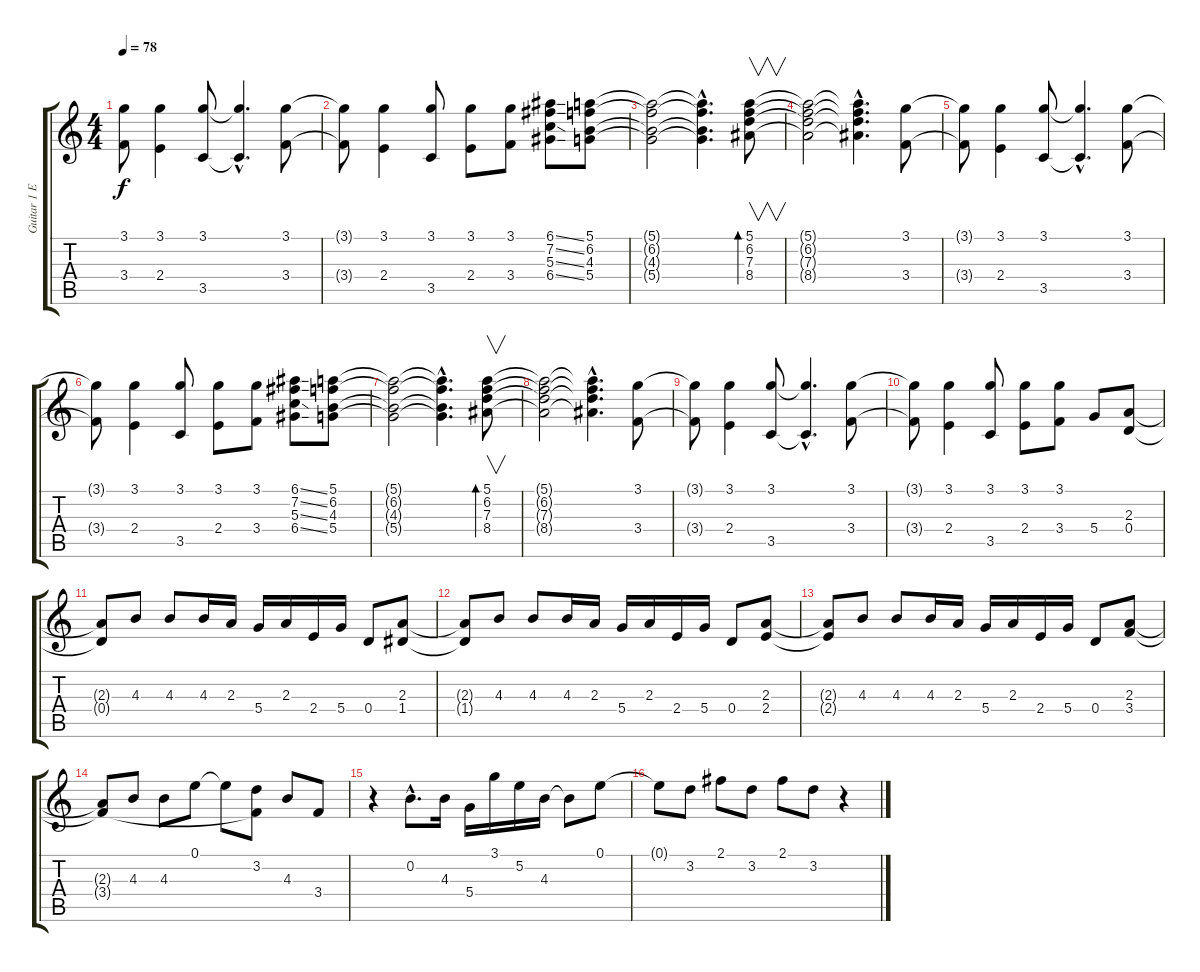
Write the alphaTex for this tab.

\track ("Guitar 1 Electric Jazz Guitar (Lead)" "Guitar 1 E") {instrument electricguitarjazz}
\staff {score tabs}
\tuning (E4 B3 G3 D3 A2 E2) {hide}
\ts (4 4)
\tempo 78
\clef g2
\ks c
(3.1{t} 3.4{t}).8{dy f} (3.1 2.4).4 (3.1 3.5).8 (3.1{hac t} 3.5{hac t}).4{d} (3.1 3.4).8 |
(3.1{t} 3.4{t}).8 (3.1 2.4).4 (3.1 3.5).8 (3.1 2.4).8 (3.1 3.4).8 (6.1{ss} 7.2{ss} 5.3{ss} 6.4{ss}).8 (5.1 6.2 4.3 5.4).8 |
(5.1{t} 6.2{t} 4.3{t} 5.4{t}).2 (5.1{hac t} 6.2{hac t} 4.3{hac t} 5.4{hac t}).4{d} (5.1 6.2 7.3 8.4).8{v bd 60} |
(5.1{t} 6.2{t} 7.3{t} 8.4{t}).2 (5.1{hac t} 6.2{hac t} 7.3{hac t} 8.4{hac t}).4{d} (3.1 3.4).8 |
(3.1{t} 3.4{t}).8 (3.1 2.4).4 (3.1 3.5).8 (3.1{hac t} 3.5{hac t}).4{d} (3.1 3.4).8 |
(3.1{t} 3.4{t}).8 (3.1 2.4).4 (3.1 3.5).8 (3.1 2.4).8 (3.1 3.4).8 (6.1{ss} 7.2{ss} 5.3{ss} 6.4{ss}).8 (5.1 6.2 4.3 5.4).8 |
(5.1{t} 6.2{t} 4.3{t} 5.4{t}).2 (5.1{hac t} 6.2{hac t} 4.3{hac t} 5.4{hac t}).4{d} (5.1 6.2 7.3 8.4).8{v bd 60} |
(5.1{t} 6.2{t} 7.3{t} 8.4{t}).2 (5.1{hac t} 6.2{hac t} 7.3{hac t} 8.4{hac t}).4{d} (3.1 3.4).8 |
(3.1{t} 3.4{t}).8 (3.1 2.4).4 (3.1 3.5).8 (3.1{hac t} 3.5{hac t}).4{d} (3.1 3.4).8 |
(3.1{t} 3.4{t}).8 (3.1 2.4).4 (3.1 3.5).8 (3.1 2.4).8 (3.1 3.4).8 5.4.8 (2.3 0.4).8 |
(2.3{t} 0.4{t}).8 4.3.8 4.3.8 4.3.16 2.3.16 5.4.16 2.3.16 2.4.16 5.4.16 0.4.8 (2.3 1.4).8 |
(2.3{t} 1.4{t}).8 4.3.8 4.3.8 4.3.16 2.3.16 5.4.16 2.3.16 2.4.16 5.4.16 0.4.8 (2.3 2.4).8 |
(2.3{t} 2.4{t}).8 4.3.8 4.3.8 4.3.16 2.3.16 5.4.16 2.3.16 2.4.16 5.4.16 0.4.8 (2.3 3.4).8 |
(2.3{t} 3.4{t}).8 4.3.8 4.3.8 0.1.8 0.1{t}.8 (3.2 3.4{t}).8 4.3.8 3.4.8 |
r.4 0.2{hac}.8{d} 4.3.16 5.4.16 3.1.16 5.2.16 4.3.16 4.3{t}.8 0.1.8 |
0.1{t}.8 3.2.8 2.1.8 3.2.8 2.1.8 3.2.8 r.4
